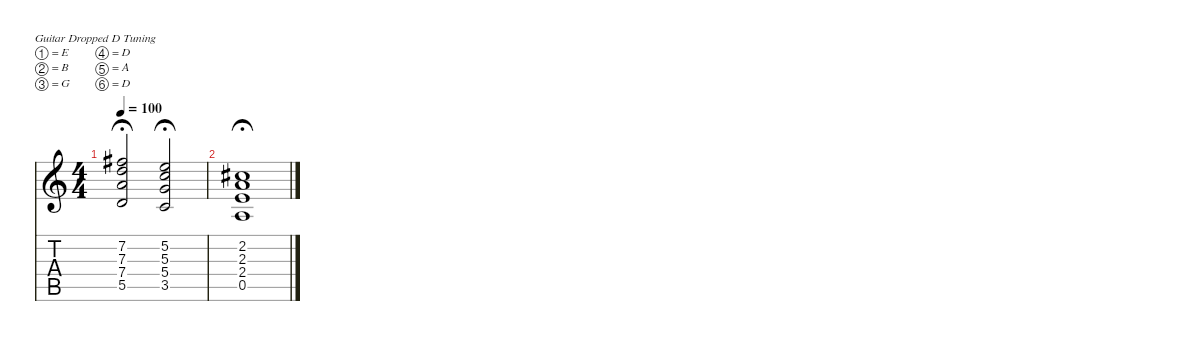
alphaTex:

\defaultSystemsLayout 4
\hideDynamics
\bracketExtendMode nobrackets
\singleTrackTrackNamePolicy hidden
\multiTrackTrackNamePolicy hidden
\firstSystemTrackNameMode fullname
\firstSystemTrackNameOrientation horizontal
\otherSystemsTrackNameOrientation horizontal
\track ("Jimmy Page" "E-Gt") {instrument distortionguitar}
\staff {score tabs}
\tuning (E4 B3 G3 D3 A2 D2)
\ts (4 4)
\tempo 100
\clef g2
\ks c
(5.5 7.4 7.2{acc #} 7.3).2{dy mf fermata (medium 0.5) beam Up} (5.2 5.3 5.4 3.5).2{fermata (medium 0.5) beam Up} |
(0.5 2.4 2.3 2.2{acc #}).1{fermata (medium 0.5) beam Up}
